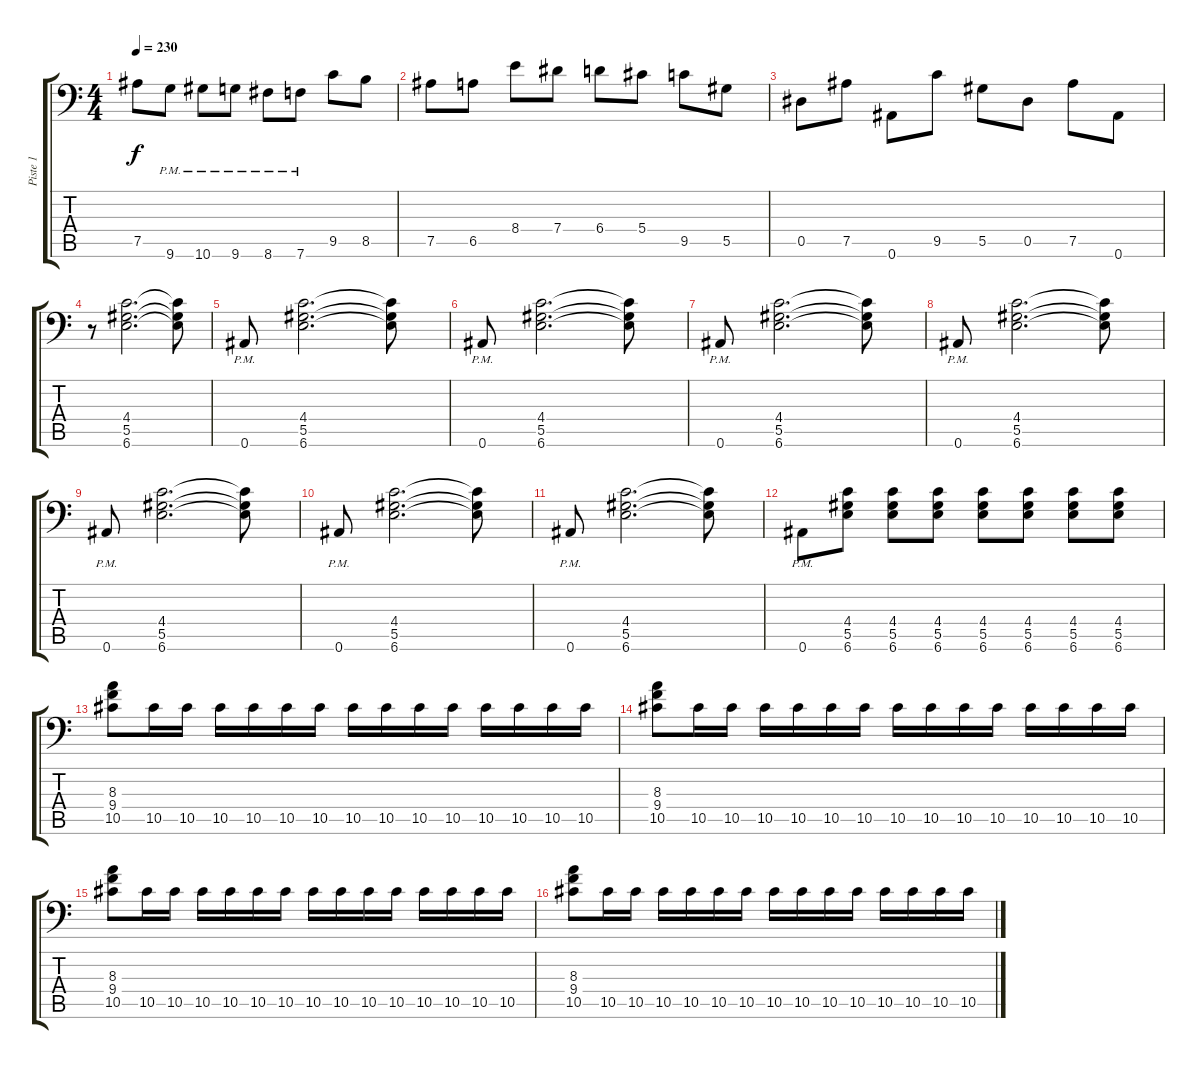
\track ("Piste 1" "Piste 1") {instrument distortionguitar}
\staff {score tabs}
\tuning (Bb3 F3 Db3 Ab2 Eb2 Bb1) {hide}
\ts (4 4)
\tempo 230
\clef f4
\ks c
7.5.8{dy f} 9.6{pm}.8 10.6{pm}.8 9.6{pm}.8 8.6{pm}.8 7.6{pm}.8 9.5.8 8.5.8 |
7.5.8 6.5.8 8.4.8 7.4.8 6.4.8 5.4.8 9.5.8 5.5.8 |
0.5.8 7.5.8 0.6.8 9.5.8 5.5.8 0.5.8 7.5.8 0.6.8 |
r.8 (4.4 5.5 6.6).2{d} (4.4{t} 5.5{t} 6.6{t}).8 |
0.6{pm}.8 (4.4 5.5 6.6).2{d} (4.4{t} 5.5{t} 6.6{t}).8 |
0.6{pm}.8 (4.4 5.5 6.6).2{d} (4.4{t} 5.5{t} 6.6{t}).8 |
0.6{pm}.8 (4.4 5.5 6.6).2{d} (4.4{t} 5.5{t} 6.6{t}).8 |
0.6{pm}.8 (4.4 5.5 6.6).2{d} (4.4{t} 5.5{t} 6.6{t}).8 |
0.6{pm}.8 (4.4 5.5 6.6).2{d} (4.4{t} 5.5{t} 6.6{t}).8 |
0.6{pm}.8 (4.4 5.5 6.6).2{d} (4.4{t} 5.5{t} 6.6{t}).8 |
0.6{pm}.8 (4.4 5.5 6.6).2{d} (4.4{t} 5.5{t} 6.6{t}).8 |
0.6{pm}.8 (4.4 5.5 6.6).8 (4.4 5.5 6.6).8 (4.4 5.5 6.6).8 (4.4 5.5 6.6).8 (4.4 5.5 6.6).8 (4.4 5.5 6.6).8 (4.4 5.5 6.6).8 |
(8.3 9.4 10.5).8 10.5.16 10.5.16 10.5.16 10.5.16 10.5.16 10.5.16 10.5.16 10.5.16 10.5.16 10.5.16 10.5.16 10.5.16 10.5.16 10.5.16 |
(8.3 9.4 10.5).8 10.5.16 10.5.16 10.5.16 10.5.16 10.5.16 10.5.16 10.5.16 10.5.16 10.5.16 10.5.16 10.5.16 10.5.16 10.5.16 10.5.16 |
(8.3 9.4 10.5).8 10.5.16 10.5.16 10.5.16 10.5.16 10.5.16 10.5.16 10.5.16 10.5.16 10.5.16 10.5.16 10.5.16 10.5.16 10.5.16 10.5.16 |
(8.3 9.4 10.5).8 10.5.16 10.5.16 10.5.16 10.5.16 10.5.16 10.5.16 10.5.16 10.5.16 10.5.16 10.5.16 10.5.16 10.5.16 10.5.16 10.5.16
